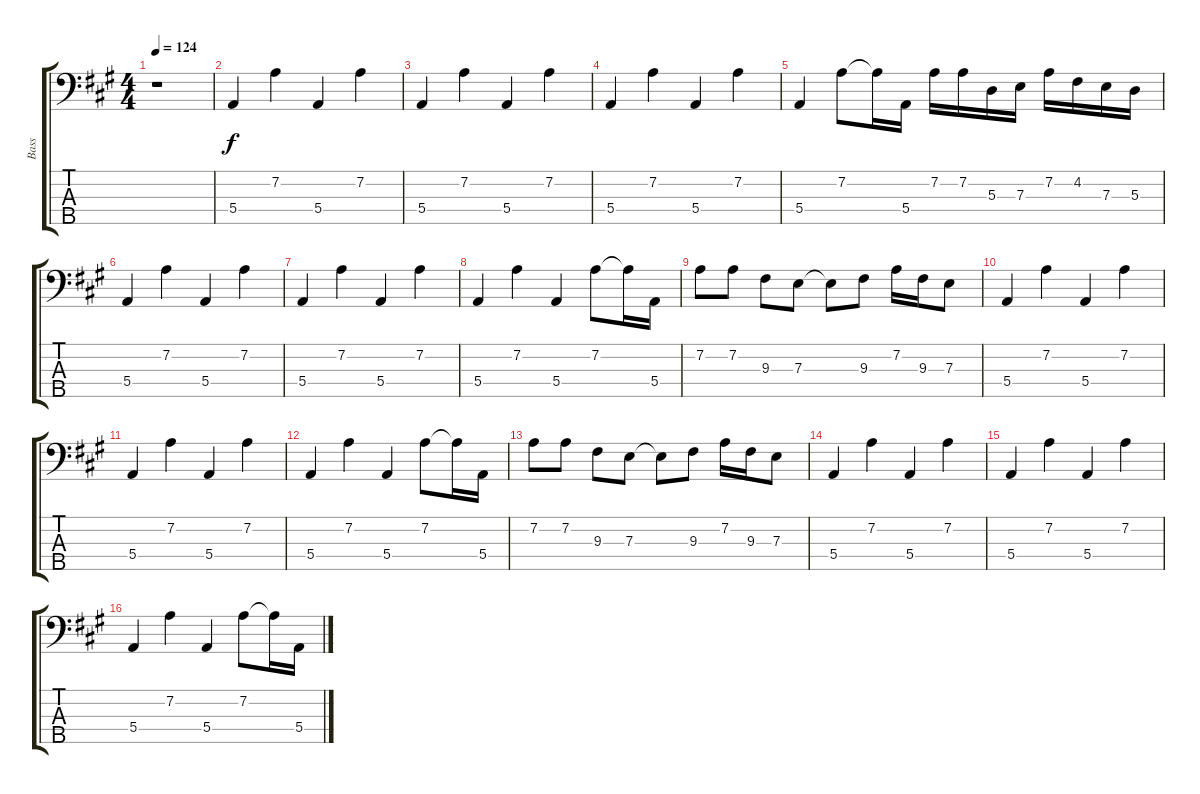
\track ("Bass" "Bass") {instrument electricbassfinger}
\staff {score tabs}
\tuning (G2 D2 A1 E1 B0) {hide}
\ts (4 4)
\tempo 124
\clef f4
\ks a
r.1{dy f} |
5.4.4 7.2.4 5.4.4 7.2.4 |
5.4.4 7.2.4 5.4.4 7.2.4 |
5.4.4 7.2.4 5.4.4 7.2.4 |
5.4.4 7.2.8 7.2{t}.16 5.4.16 7.2.16 7.2.16 5.3.16 7.3.16 7.2.16 4.2.16 7.3.16 5.3.16 |
5.4.4 7.2.4 5.4.4 7.2.4 |
5.4.4 7.2.4 5.4.4 7.2.4 |
5.4.4 7.2.4 5.4.4 7.2.8 7.2{t}.16 5.4.16 |
7.2.8 7.2.8 9.3.8 7.3.8 7.3{t}.8 9.3.8 7.2.16 9.3.16 7.3.8 |
5.4.4 7.2.4 5.4.4 7.2.4 |
5.4.4 7.2.4 5.4.4 7.2.4 |
5.4.4 7.2.4 5.4.4 7.2.8 7.2{t}.16 5.4.16 |
7.2.8 7.2.8 9.3.8 7.3.8 7.3{t}.8 9.3.8 7.2.16 9.3.16 7.3.8 |
5.4.4 7.2.4 5.4.4 7.2.4 |
5.4.4 7.2.4 5.4.4 7.2.4 |
5.4.4 7.2.4 5.4.4 7.2.8 7.2{t}.16 5.4.16
